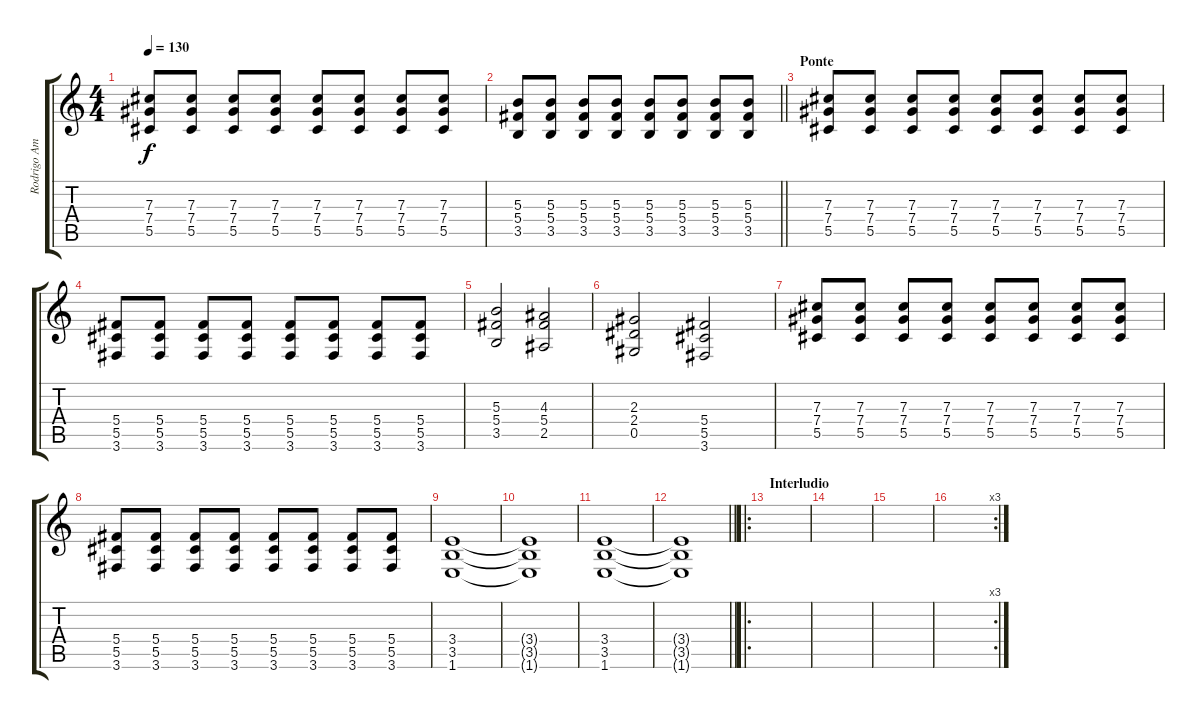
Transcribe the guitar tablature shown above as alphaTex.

\track ("Rodrigo Amarante (Guitarra)" "Rodrigo Am") {instrument overdrivenguitar}
\staff {score tabs}
\tuning (Eb4 Bb3 Gb3 Db3 Ab2 Eb2) {hide}
\ts (4 4)
\tempo 130
\clef g2
\ks c
(7.3 7.4 5.5).8{dy f} (7.3 7.4 5.5).8 (7.3 7.4 5.5).8 (7.3 7.4 5.5).8 (7.3 7.4 5.5).8 (7.3 7.4 5.5).8 (7.3 7.4 5.5).8 (7.3 7.4 5.5).8 |
\barLineRight lightlight
(5.3 5.4 3.5).8 (5.3 5.4 3.5).8 (5.3 5.4 3.5).8 (5.3 5.4 3.5).8 (5.3 5.4 3.5).8 (5.3 5.4 3.5).8 (5.3 5.4 3.5).8 (5.3 5.4 3.5).8 |
\section ("" "Ponte")
(7.3 7.4 5.5).8 (7.3 7.4 5.5).8 (7.3 7.4 5.5).8 (7.3 7.4 5.5).8 (7.3 7.4 5.5).8 (7.3 7.4 5.5).8 (7.3 7.4 5.5).8 (7.3 7.4 5.5).8 |
(5.4 5.5 3.6).8 (5.4 5.5 3.6).8 (5.4 5.5 3.6).8 (5.4 5.5 3.6).8 (5.4 5.5 3.6).8 (5.4 5.5 3.6).8 (5.4 5.5 3.6).8 (5.4 5.5 3.6).8 |
(5.3 5.4 3.5).2 (4.3 5.4 2.5).2 |
(2.3 2.4 0.5).2 (5.4 5.5 3.6).2 |
(7.3 7.4 5.5).8 (7.3 7.4 5.5).8 (7.3 7.4 5.5).8 (7.3 7.4 5.5).8 (7.3 7.4 5.5).8 (7.3 7.4 5.5).8 (7.3 7.4 5.5).8 (7.3 7.4 5.5).8 |
(5.4 5.5 3.6).8 (5.4 5.5 3.6).8 (5.4 5.5 3.6).8 (5.4 5.5 3.6).8 (5.4 5.5 3.6).8 (5.4 5.5 3.6).8 (5.4 5.5 3.6).8 (5.4 5.5 3.6).8 |
(3.4 3.5 1.6).1 |
(3.4{t} 3.5{t} 1.6{t}).1 |
(3.4 3.5 1.6).1 |
\barLineRight lightlight
(3.4{t} 3.5{t} 1.6{t}).1 |
\ro
\section ("" "Interludio")
|
|
|
\rc 3
